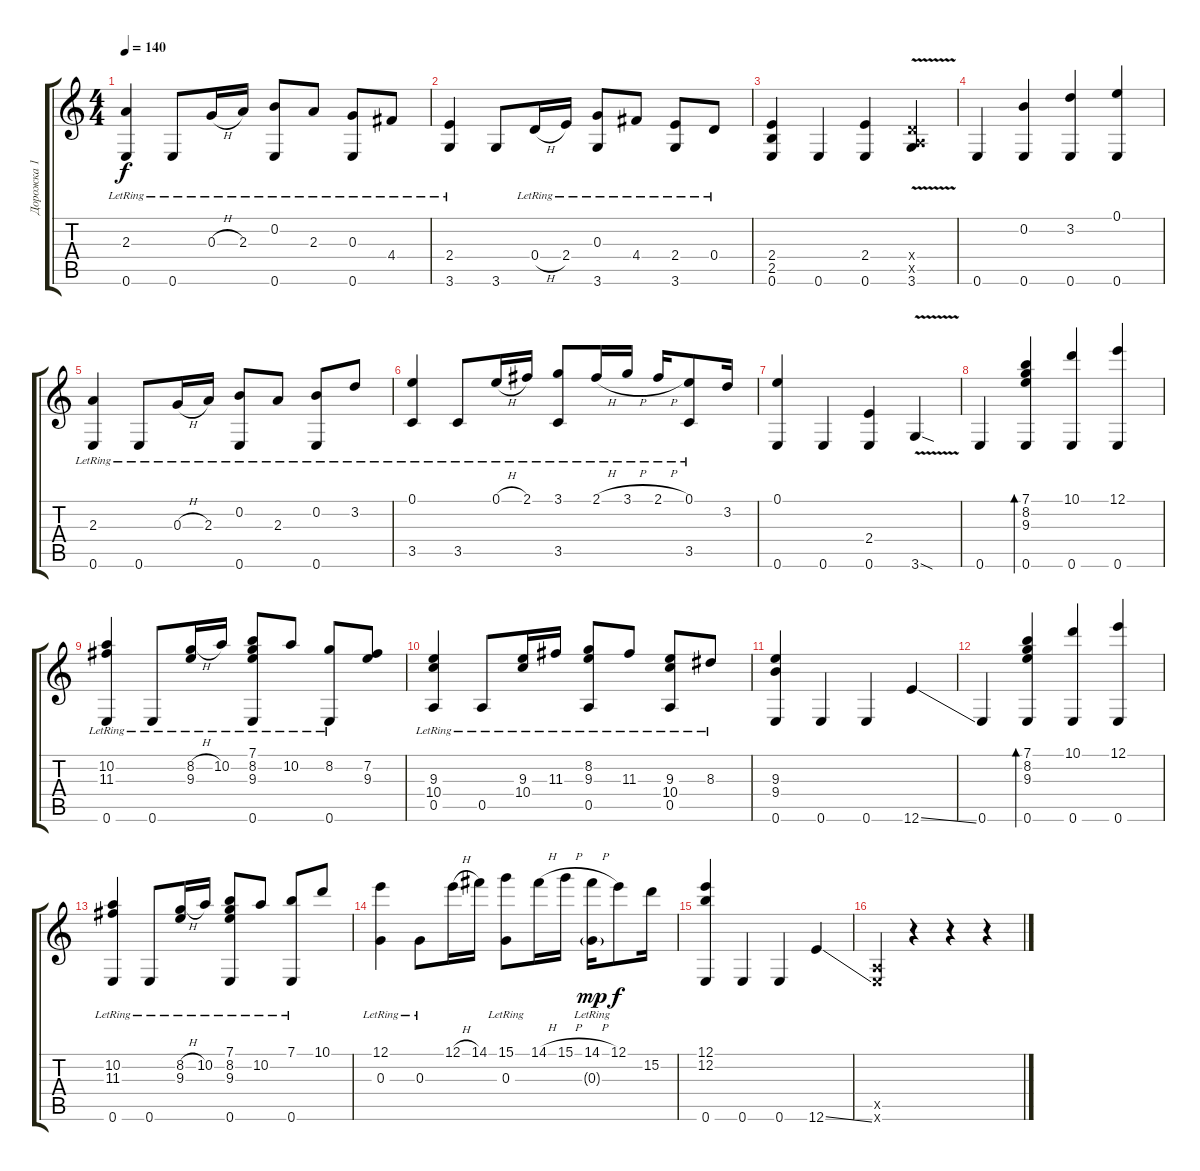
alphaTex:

\track ("Дорожка 1" "Дорожка 1") {instrument acousticguitarsteel}
\staff {score tabs}
\tuning (E4 B3 G3 D3 A2 E2) {hide}
\ts (4 4)
\tempo 140
\clef g2
\ks c
(2.3{lr} 0.6{lr}).4{dy f} 0.6{lr}.8 0.3{h lr}.16 2.3{lr}.16 (0.2{lr} 0.6{lr}).8 2.3{lr}.8 (0.3{lr} 0.6{lr}).8 4.4{lr}.8 |
(2.4{lr} 3.6{lr}).4 3.6.8 0.4{h lr}.16 2.4{lr}.16 (0.3{lr} 3.6).8 4.4{lr}.8 (2.4{lr} 3.6).8 0.4{lr}.8 |
(2.4 2.5 0.6).4 0.6.4 (2.4 0.6).4 (0.4{x} 0.5{x} 3.6{v}).4 |
0.6.4 (0.2 0.6).4 (3.2 0.6).4 (0.1 0.6).4 |
(2.3{lr} 0.6{lr}).4 0.6{lr}.8 0.3{h lr}.16 2.3{lr}.16 (0.2{lr} 0.6{lr}).8 2.3{lr}.8 (0.2 0.6{lr}).8 3.2{lr}.8 |
(0.1{lr} 3.5{lr}).4 3.5{lr}.8 0.1{h lr}.16 2.1{lr}.16 (3.1{lr} 3.5{lr}).8 2.1{h lr}.16 3.1{h lr}.16 2.1{h lr}.16 (0.1{lr} 3.5{lr}).8 3.2.16 |
(0.1 0.6).4 0.6.4 (2.4 0.6).4 3.6{v sod}.4 |
0.6.4 (7.1 8.2 9.3 0.6).4{bd 60} (10.1 0.6).4 (12.1 0.6).4 |
(10.2{lr} 11.3{lr} 0.6{lr}).4 0.6{lr}.8 (8.2{h lr} 9.3{lr}).16 10.2{lr}.16 (7.1{lr} 8.2{lr} 9.3{lr} 0.6{lr}).8 10.2{lr}.8 (8.2{lr} 0.6{lr}).8 (7.2 9.3).8 |
(9.3{lr} 10.4{lr} 0.5{lr}).4 0.5{lr}.8 (9.3{lr} 10.4{lr}).16 11.3{lr}.16 (8.2{lr} 9.3{lr} 0.5{lr}).8 11.3{lr}.8 (9.3{lr} 10.4{lr} 0.5{lr}).8 8.3{lr}.8 |
(9.3 9.4 0.6).4 0.6.4 0.6.4 12.6{ss}.4 |
0.6.4 (7.1 8.2 9.3 0.6).4{bd 60} (10.1 0.6).4 (12.1 0.6).4 |
(10.2{lr} 11.3{lr} 0.6{lr}).4 0.6{lr}.8 (8.2{h lr} 9.3{lr}).16 10.2{lr}.16 (7.1{lr} 8.2{lr} 9.3{lr} 0.6{lr}).8 10.2{lr}.8 (7.1 0.6{lr}).8 10.1.8 |
(12.1{lr} 0.3{lr}).4 0.3{lr}.8 12.1{h}.16 14.1.16 (15.1 0.3{lr}).8 14.1{h}.16 15.1{h}.16 (14.1{h} 0.3{g lr}).16{dy mp} 12.1.8{dy f} 15.2.16 |
(12.1 12.2 0.6).4 0.6.4 0.6.4 12.6{ss}.4 |
(0.5{x} 0.6{x}).4 r.4 r.4 r.4
